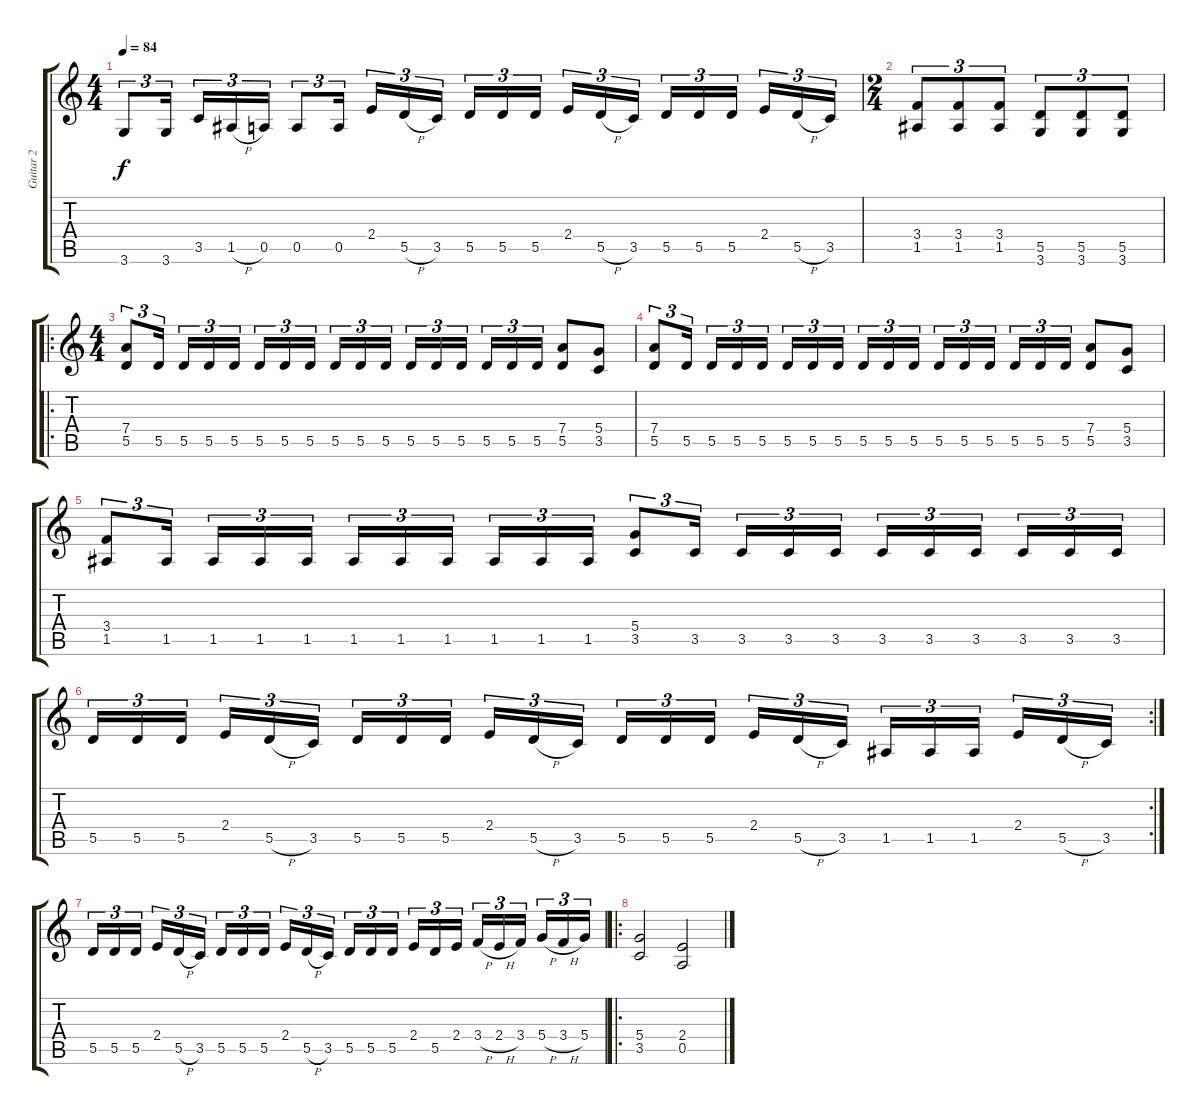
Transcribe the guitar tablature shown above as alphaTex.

\track ("Guitar 2" "Guitar 2") {instrument overdrivenguitar}
\staff {score tabs}
\tuning (E4 B3 G3 D3 A2 E2) {hide}
\ts (4 4)
\tempo 84
\clef g2
\ks c
3.6.8{tu (3 2) dy f} 3.6.16{tu (3 2)} 3.5.16{tu (3 2)} 1.5{h}.16{tu (3 2)} 0.5.16{tu (3 2)} 0.5.8{tu (3 2)} 0.5.16{tu (3 2)} 2.4.16{tu (3 2)} 5.5{h}.16{tu (3 2)} 3.5.16{tu (3 2)} 5.5.16{tu (3 2)} 5.5.16{tu (3 2)} 5.5.16{tu (3 2)} 2.4.16{tu (3 2)} 5.5{h}.16{tu (3 2)} 3.5.16{tu (3 2)} 5.5.16{tu (3 2)} 5.5.16{tu (3 2)} 5.5.16{tu (3 2)} 2.4.16{tu (3 2)} 5.5{h}.16{tu (3 2)} 3.5.16{tu (3 2)} |
\ts (2 4)
(3.4 1.5).8{tu (3 2)} (3.4 1.5).8{tu (3 2)} (3.4 1.5).8{tu (3 2)} (5.5 3.6).8{tu (3 2)} (5.5 3.6).8{tu (3 2)} (5.5 3.6).8{tu (3 2)} |
\ro
\ts (4 4)
(7.4 5.5).8{tu (3 2)} 5.5.16{tu (3 2)} 5.5.16{tu (3 2)} 5.5.16{tu (3 2)} 5.5.16{tu (3 2)} 5.5.16{tu (3 2)} 5.5.16{tu (3 2)} 5.5.16{tu (3 2)} 5.5.16{tu (3 2)} 5.5.16{tu (3 2)} 5.5.16{tu (3 2)} 5.5.16{tu (3 2)} 5.5.16{tu (3 2)} 5.5.16{tu (3 2)} 5.5.16{tu (3 2)} 5.5.16{tu (3 2)} 5.5.16{tu (3 2)} (7.4 5.5).8 (5.4 3.5).8 |
(7.4 5.5).8{tu (3 2)} 5.5.16{tu (3 2)} 5.5.16{tu (3 2)} 5.5.16{tu (3 2)} 5.5.16{tu (3 2)} 5.5.16{tu (3 2)} 5.5.16{tu (3 2)} 5.5.16{tu (3 2)} 5.5.16{tu (3 2)} 5.5.16{tu (3 2)} 5.5.16{tu (3 2)} 5.5.16{tu (3 2)} 5.5.16{tu (3 2)} 5.5.16{tu (3 2)} 5.5.16{tu (3 2)} 5.5.16{tu (3 2)} 5.5.16{tu (3 2)} (7.4 5.5).8 (5.4 3.5).8 |
(3.4 1.5).8{tu (3 2)} 1.5.16{tu (3 2)} 1.5.16{tu (3 2)} 1.5.16{tu (3 2)} 1.5.16{tu (3 2)} 1.5.16{tu (3 2)} 1.5.16{tu (3 2)} 1.5.16{tu (3 2)} 1.5.16{tu (3 2)} 1.5.16{tu (3 2)} 1.5.16{tu (3 2)} (5.4 3.5).8{tu (3 2)} 3.5.16{tu (3 2)} 3.5.16{tu (3 2)} 3.5.16{tu (3 2)} 3.5.16{tu (3 2)} 3.5.16{tu (3 2)} 3.5.16{tu (3 2)} 3.5.16{tu (3 2)} 3.5.16{tu (3 2)} 3.5.16{tu (3 2)} 3.5.16{tu (3 2)} |
\rc 2
5.5.16{tu (3 2)} 5.5.16{tu (3 2)} 5.5.16{tu (3 2)} 2.4.16{tu (3 2)} 5.5{h}.16{tu (3 2)} 3.5.16{tu (3 2)} 5.5.16{tu (3 2)} 5.5.16{tu (3 2)} 5.5.16{tu (3 2)} 2.4.16{tu (3 2)} 5.5{h}.16{tu (3 2)} 3.5.16{tu (3 2)} 5.5.16{tu (3 2)} 5.5.16{tu (3 2)} 5.5.16{tu (3 2)} 2.4.16{tu (3 2)} 5.5{h}.16{tu (3 2)} 3.5.16{tu (3 2)} 1.5.16{tu (3 2)} 1.5.16{tu (3 2)} 1.5.16{tu (3 2)} 2.4.16{tu (3 2)} 5.5{h}.16{tu (3 2)} 3.5.16{tu (3 2)} |
5.5.16{tu (3 2)} 5.5.16{tu (3 2)} 5.5.16{tu (3 2)} 2.4.16{tu (3 2)} 5.5{h}.16{tu (3 2)} 3.5.16{tu (3 2)} 5.5.16{tu (3 2)} 5.5.16{tu (3 2)} 5.5.16{tu (3 2)} 2.4.16{tu (3 2)} 5.5{h}.16{tu (3 2)} 3.5.16{tu (3 2)} 5.5.16{tu (3 2)} 5.5.16{tu (3 2)} 5.5.16{tu (3 2)} 2.4.16{tu (3 2)} 5.5.16{tu (3 2)} 2.4.16{tu (3 2)} 3.4{h}.16{tu (3 2)} 2.4{h}.16{tu (3 2)} 3.4.16{tu (3 2)} 5.4{h}.16{tu (3 2)} 3.4{h}.16{tu (3 2)} 5.4.16{tu (3 2)} |
\ro
(5.4 3.5).2 (2.4 0.5).2
